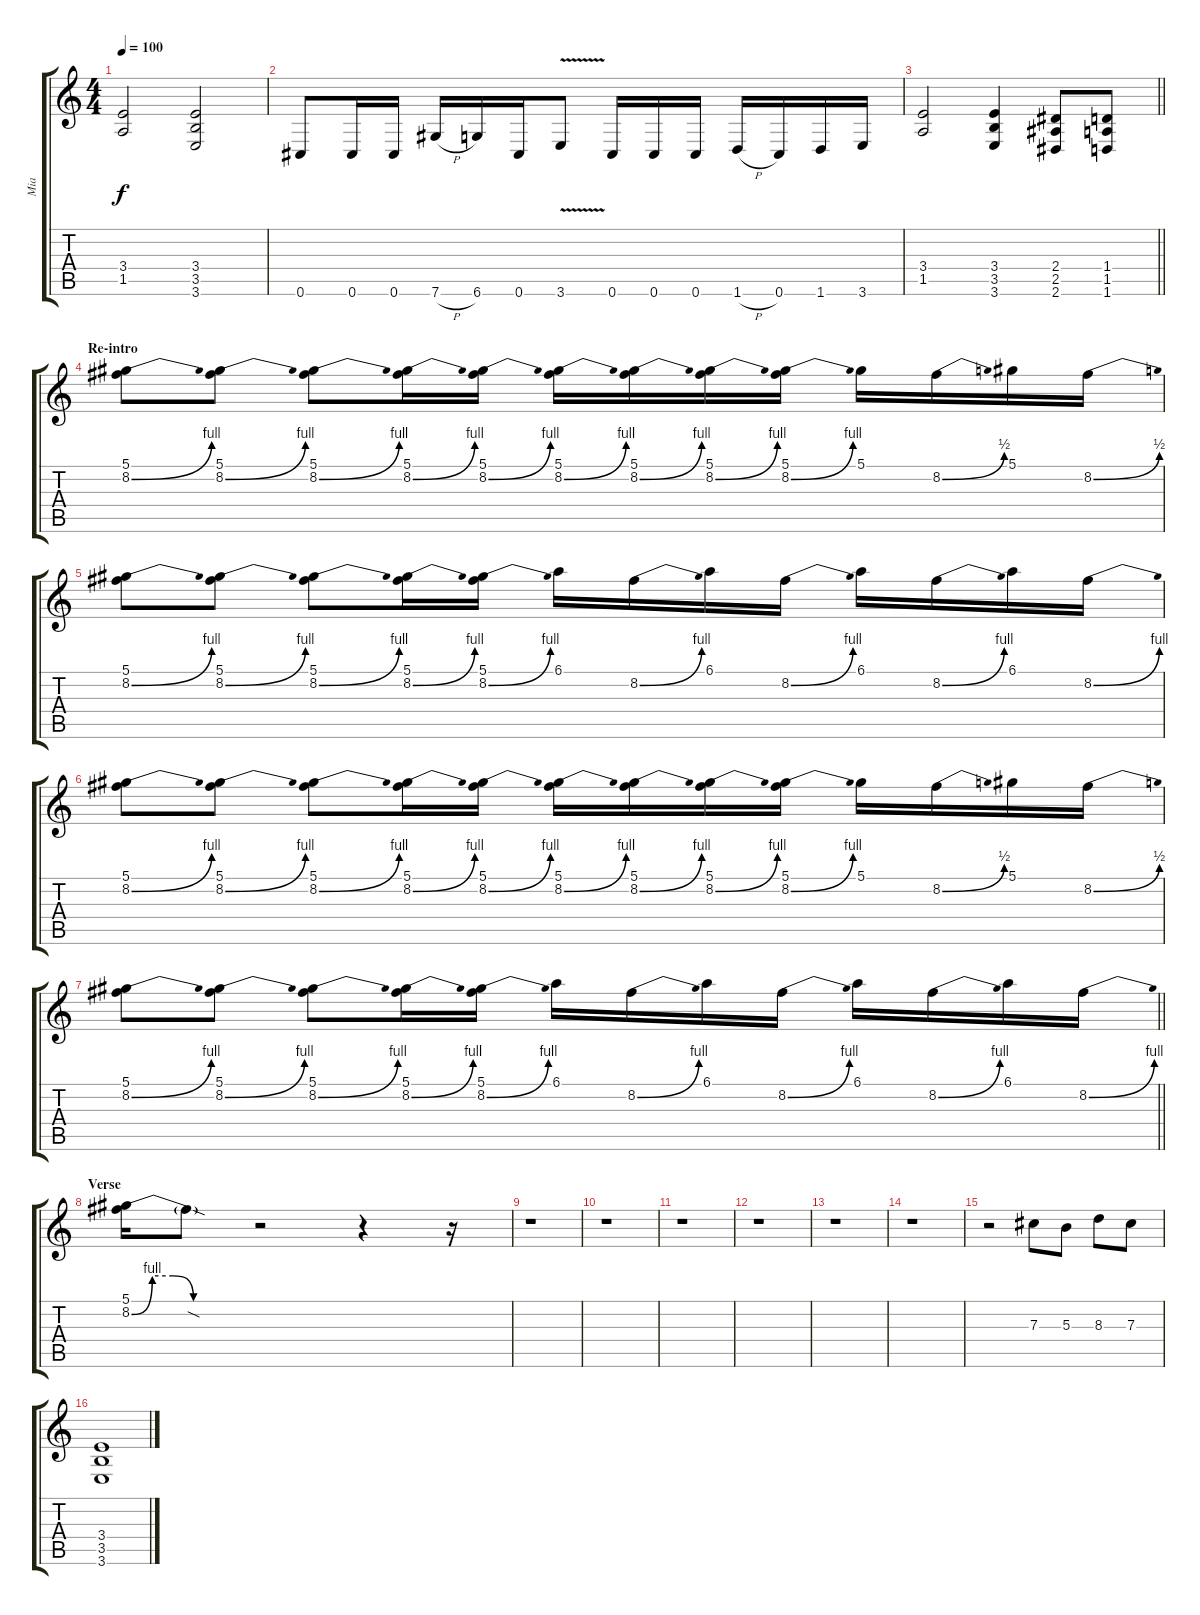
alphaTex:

\track ("Mia" "Mia") {instrument distortionguitar}
\staff {score tabs}
\tuning (Eb4 Bb3 Gb3 Db3 Ab2 Db2) {hide}
\ts (4 4)
\tempo 100
\clef g2
\ks c
(3.4 1.5).2{dy f} (3.4 3.5 3.6).2 |
0.6.8 0.6.16 0.6.16 7.6{h}.16 6.6.16 0.6.16 3.6{v}.8 0.6.16 0.6.16 0.6.16 1.6{h}.16 0.6.16 1.6.16 3.6.16 |
\barLineRight lightlight
(3.4 1.5).2 (3.4 3.5 3.6).4 (2.4 2.5 2.6).8 (1.4 1.5 1.6).8 |
\section ("" "Re-intro")
(5.1 8.2{be (bend 0 0 60 4)}).8 (5.1 8.2{be (bend 0 0 60 4)}).8 (5.1 8.2{be (bend 0 0 60 4)}).8 (5.1 8.2{be (bend 0 0 60 4)}).16 (5.1 8.2{be (bend 0 0 60 4)}).16 (5.1 8.2{be (bend 0 0 60 4)}).16 (5.1 8.2{be (bend 0 0 60 4)}).16 (5.1 8.2{be (bend 0 0 60 4)}).16 (5.1 8.2{be (bend 0 0 60 4)}).16 5.1.16 8.2{be (bend 0 0 60 2)}.16 5.1.16 8.2{be (bend 0 0 60 2)}.16 |
(5.1 8.2{be (bend 0 0 60 4)}).8 (5.1 8.2{be (bend 0 0 60 4)}).8 (5.1 8.2{be (bend 0 0 60 4)}).8 (5.1 8.2{be (bend 0 0 60 4)}).16 (5.1 8.2{be (bend 0 0 60 4)}).16 6.1.16 8.2{be (bend 0 0 60 4)}.16 6.1.16 8.2{be (bend 0 0 60 4)}.16 6.1.16 8.2{be (bend 0 0 60 4)}.16 6.1.16 8.2{be (bend 0 0 60 4)}.16 |
(5.1 8.2{be (bend 0 0 60 4)}).8 (5.1 8.2{be (bend 0 0 60 4)}).8 (5.1 8.2{be (bend 0 0 60 4)}).8 (5.1 8.2{be (bend 0 0 60 4)}).16 (5.1 8.2{be (bend 0 0 60 4)}).16 (5.1 8.2{be (bend 0 0 60 4)}).16 (5.1 8.2{be (bend 0 0 60 4)}).16 (5.1 8.2{be (bend 0 0 60 4)}).16 (5.1 8.2{be (bend 0 0 60 4)}).16 5.1.16 8.2{be (bend 0 0 60 2)}.16 5.1.16 8.2{be (bend 0 0 60 2)}.16 |
\barLineRight lightlight
(5.1 8.2{be (bend 0 0 60 4)}).8 (5.1 8.2{be (bend 0 0 60 4)}).8 (5.1 8.2{be (bend 0 0 60 4)}).8 (5.1 8.2{be (bend 0 0 60 4)}).16 (5.1 8.2{be (bend 0 0 60 4)}).16 6.1.16 8.2{be (bend 0 0 60 4)}.16 6.1.16 8.2{be (bend 0 0 60 4)}.16 6.1.16 8.2{be (bend 0 0 60 4)}.16 6.1.16 8.2{be (bend 0 0 60 4)}.16 |
\section ("" "Verse")
(5.1 8.2{be (custom 0 0 10 4 20 4 30 0 60 0)}).16 8.2{sod t}.8 r.2 r.4 r.16 |
r.1 |
r.1 |
r.1 |
r.1 |
r.1 |
r.1 |
r.2 7.3.8 5.3.8 8.3.8 7.3.8 |
(3.4 3.5 3.6).1
